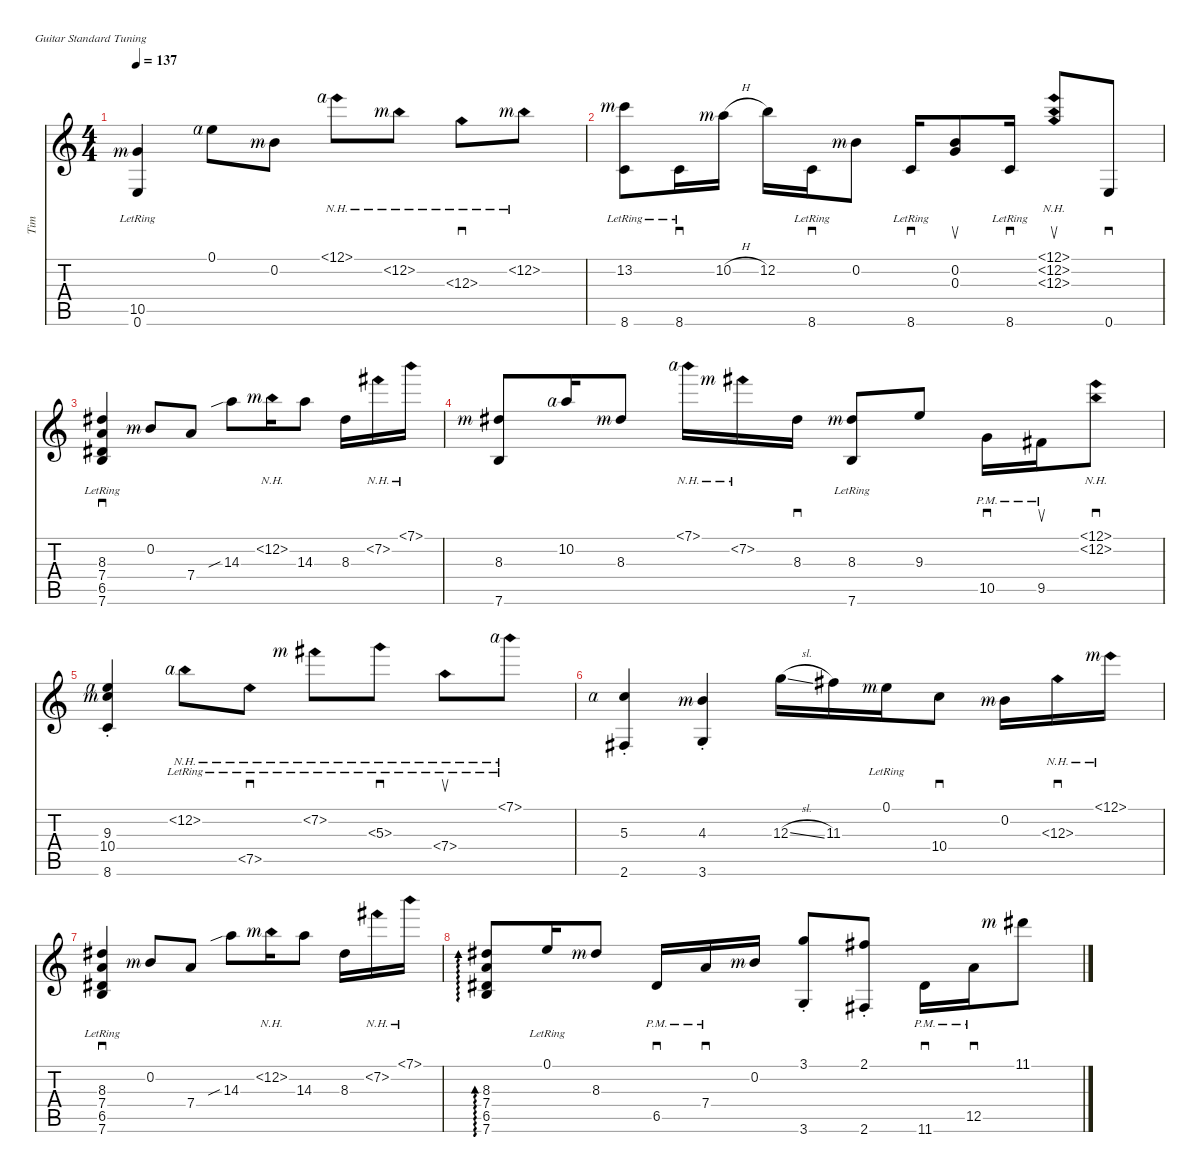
\defaultSystemsLayout 4
\hideDynamics
\bracketExtendMode nobrackets
\otherSystemsTrackNameOrientation horizontal
\track ("Nylon Guitar" "Tim") {instrument acousticguitarnylon}
\staff {score tabs}
\tuning (E4 B3 G3 D3 A2 E2)
\ts (4 4)
\scale
0.95086
\tempo 137
\accidentals auto
\clef g2
\ottava regular
\simile none
\ks c
(0.6{lr} 10.5{lr rf 3}).4{dy mf beam Up} 0.1{rf 4}.8{beam Down} 0.2{rf 3}.8{beam Down} 12.1{nh rf 4}.8{beam Down} 12.2{nh rf 3}.8{beam Down} 12.3{nh}.8{sd beam Down} 12.2{nh rf 3}.8{beam Down} |
\scale
1.04914 (8.6{lr} 13.2{rf 3}).8{beam Down} 8.6{lr}.16{sd beam Down} 10.2{h rf 3}.16{beam Down} 12.2.16{beam Down} 8.6{lr}.16{sd beam Down} 0.2{rf 3}.8{beam Down} 8.6{lr}.16{sd beam Up} (0.2 0.3).8{su beam Up} 8.6{lr}.16{sd beam Up} (12.3{nh} 12.2{nh} 12.1{nh}).8{su beam Up} 0.6.8{sd beam Up} |
\scale
0.947818 (7.6{lr} 6.5{acc #} 7.4 8.3{acc #}).4{sd beam Up} 0.2{rf 3}.8{beam Up} 7.4.8{beam Up} 14.3{sib}.8{beam Down} 12.2{nh rf 3}.16{beam Down} 14.3.8{beam Down} 8.3{acc #}.16{beam Down} 7.2{nh acc #}.16{beam Down} 7.1{nh}.16{beam Down} |
\scale
1.05218 (7.6 8.3{rf 3 acc #}).8{beam Up} 10.2{rf 4}.16{beam Up} 8.3{rf 3 acc #}.8{beam Up} 7.1{nh rf 4}.16{beam Down} 7.2{nh rf 3 acc #}.16{beam Down} 8.3{acc #}.16{sd beam Down} (7.6{lr} 8.3{rf 3 acc #}).8{beam Up} 9.3.8{beam Up} 10.5{pm}.16{sd beam Down} 9.5{pm acc #}.16{su beam Down} (12.2{nh} 12.1{nh}).8{sd beam Down} |
\scale
0.976341 (8.6{st} 9.3{st rf 4} 10.4{st rf 3}).4{beam Up} 12.2{nh lr rf 4}.8{beam Down} 7.5{nh lr}.8{sd beam Down} 7.2{nh lr rf 3 acc #}.8{beam Down} 5.3{nh lr}.8{sd beam Down} 7.4{nh lr}.8{su beam Down} 7.1{nh lr rf 4}.8{beam Down} |
\scale
1.02366 (2.6{st acc #} 5.3{st rf 4}).4{beam Up} (4.3{st rf 3} 3.6{st}).4{beam Up} 12.3{sl}.16{beam Down} 11.3{acc #}.16{beam Down} 0.1{lr rf 3}.16{beam Down} 10.4.8{sd beam Down} 0.2{rf 3}.16{beam Down} 12.3{nh}.16{sd beam Down} 12.1{nh rf 3}.16{beam Down} |
\scale
0.967883 (7.6{lr} 6.5{acc #} 7.4 8.3{acc #}).4{sd beam Up} 0.2{rf 3}.8{beam Up} 7.4.8{beam Up} 14.3{sib}.8{beam Down} 12.2{nh rf 3}.16{beam Down} 14.3.8{beam Down} 8.3{acc #}.16{beam Down} 7.2{nh acc #}.16{beam Down} 7.1{nh}.16{beam Down} |
\scale
1.03212 (7.6 8.3{acc #} 6.5{acc #} 7.4).8{ad 0 beam Up} 0.1{lr}.16{beam Up} 8.3{rf 3 acc #}.8{beam Up} 6.5{pm acc #}.16{sd beam Up} 7.4{pm}.16{sd beam Up} 0.2{rf 3}.16{beam Up} (3.6{st} 3.1{st}).8{beam Up} (2.1{st acc #} 2.6{st acc #}).8{beam Up} 11.6{pm acc #}.16{sd beam Down} 12.5{pm}.16{sd beam Down} 11.1{rf 3 acc #}.8{beam Down}
